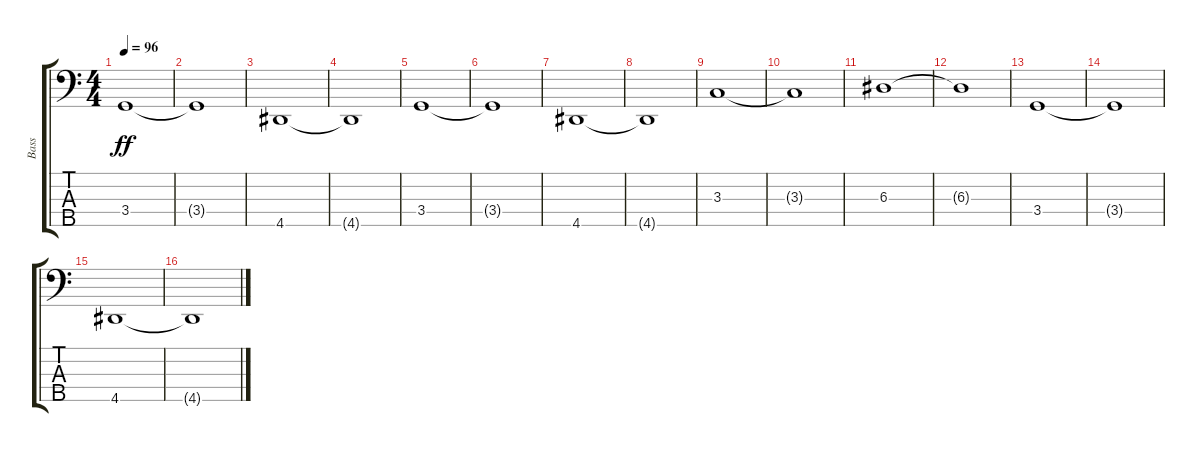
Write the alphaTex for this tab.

\track ("Bass" "Bass") {instrument electricbassfinger}
\staff {score tabs}
\tuning (G2 D2 A1 E1 B0) {hide}
\ts (4 4)
\tempo 96
\clef f4
\ks c
3.4.1{dy ff} |
3.4{t}.1 |
4.5.1 |
4.5{t}.1 |
3.4.1 |
3.4{t}.1 |
4.5.1 |
4.5{t}.1 |
3.3.1 |
3.3{t}.1 |
6.3.1 |
6.3{t}.1 |
3.4.1 |
3.4{t}.1 |
4.5.1 |
4.5{t}.1
